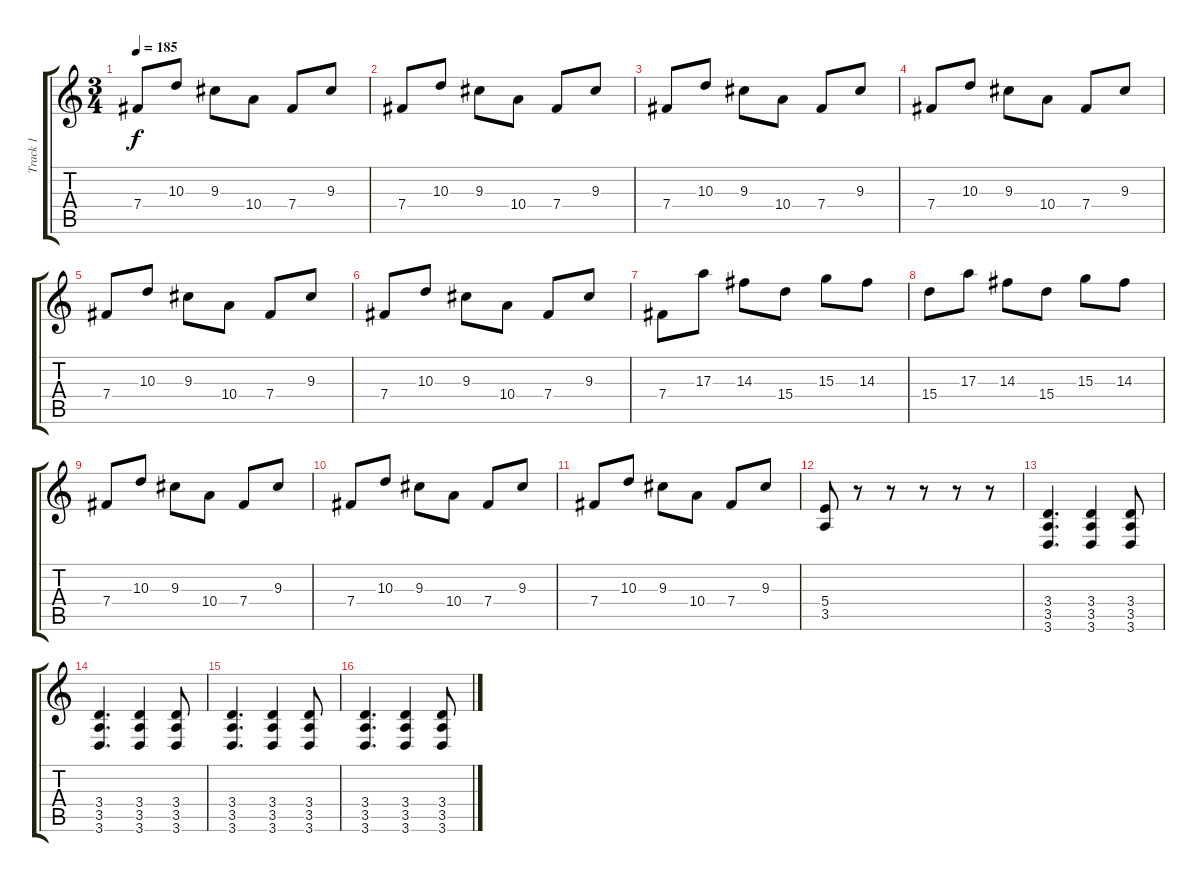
\track ("Track 1" "Track 1") {instrument distortionguitar}
\staff {score tabs}
\tuning (Db4 Ab3 E3 B2 Gb2 B1) {hide}
\ts (3 4)
\tempo 185
\clef g2
\ks c
7.4.8{dy f} 10.3.8 9.3.8 10.4.8 7.4.8 9.3.8 |
7.4.8 10.3.8 9.3.8 10.4.8 7.4.8 9.3.8 |
7.4.8 10.3.8 9.3.8 10.4.8 7.4.8 9.3.8 |
7.4.8 10.3.8 9.3.8 10.4.8 7.4.8 9.3.8 |
7.4.8 10.3.8 9.3.8 10.4.8 7.4.8 9.3.8 |
7.4.8 10.3.8 9.3.8 10.4.8 7.4.8 9.3.8 |
7.4.8 17.3.8 14.3.8 15.4.8 15.3.8 14.3.8 |
15.4.8 17.3.8 14.3.8 15.4.8 15.3.8 14.3.8 |
7.4.8 10.3.8 9.3.8 10.4.8 7.4.8 9.3.8 |
7.4.8 10.3.8 9.3.8 10.4.8 7.4.8 9.3.8 |
7.4.8 10.3.8 9.3.8 10.4.8 7.4.8 9.3.8 |
(5.4 3.5).8 r.8 r.8 r.8 r.8 r.8 |
(3.4 3.5 3.6).4{d} (3.4 3.5 3.6).4 (3.4 3.5 3.6).8 |
(3.4 3.5 3.6).4{d} (3.4 3.5 3.6).4 (3.4 3.5 3.6).8 |
(3.4 3.5 3.6).4{d} (3.4 3.5 3.6).4 (3.4 3.5 3.6).8 |
(3.4 3.5 3.6).4{d} (3.4 3.5 3.6).4 (3.4 3.5 3.6).8
